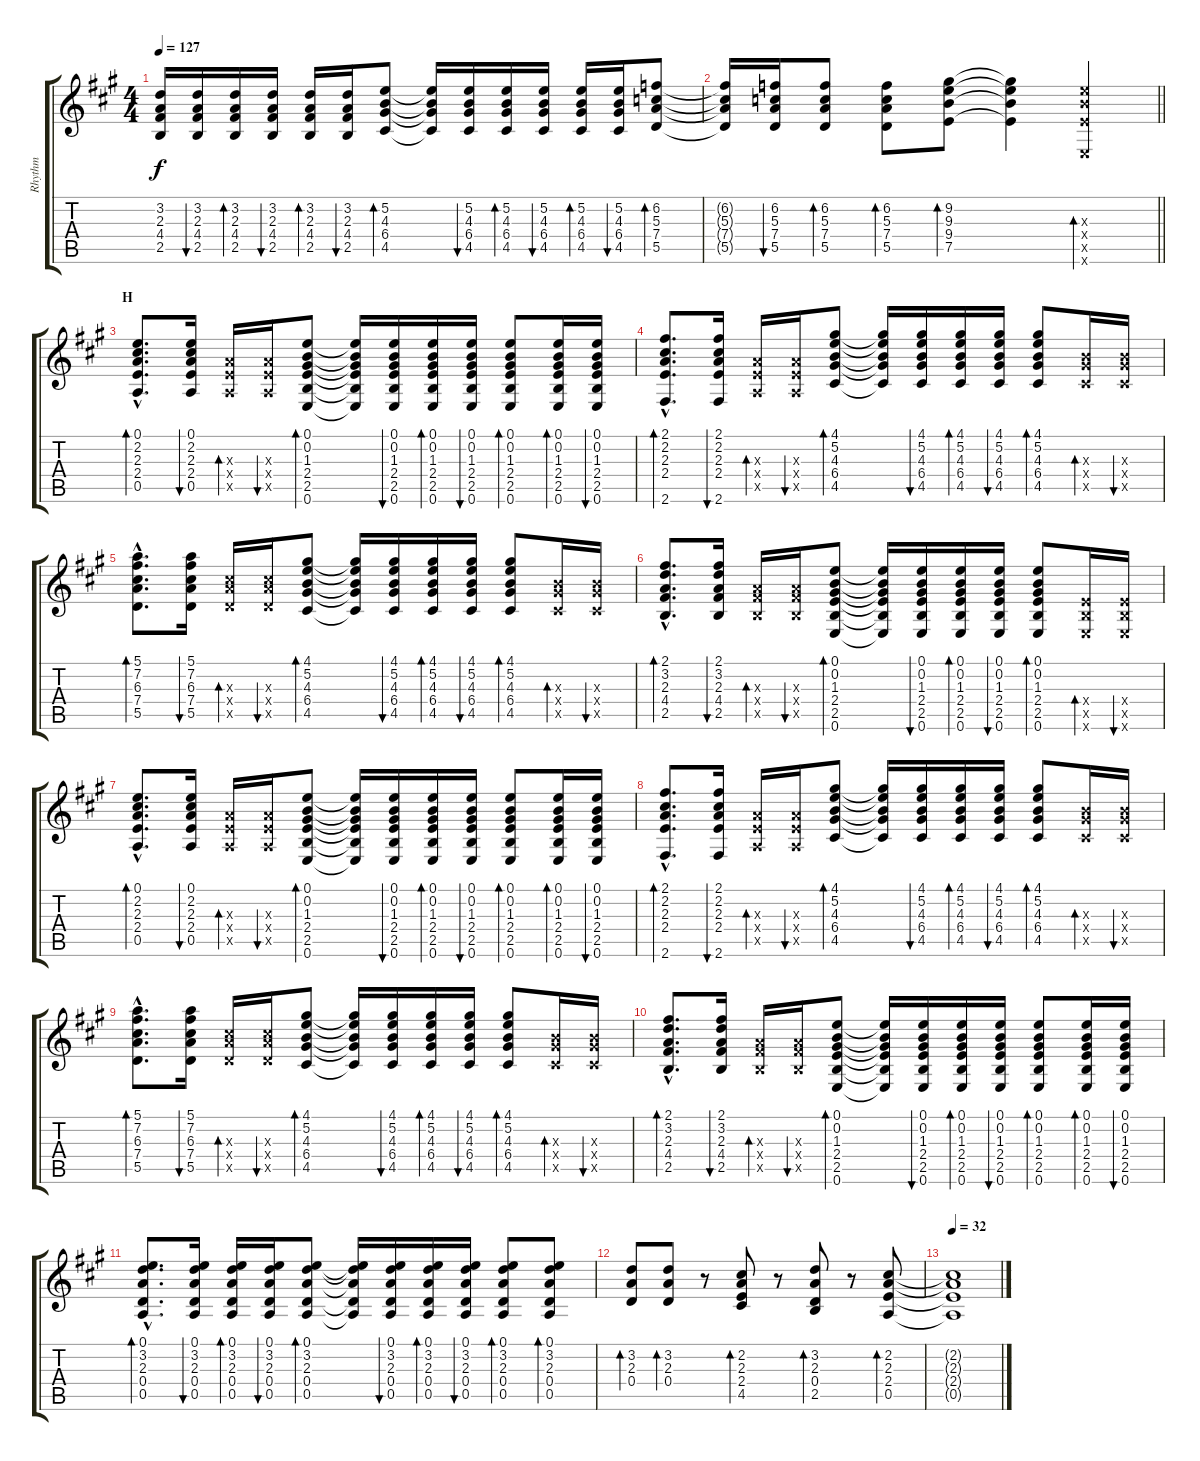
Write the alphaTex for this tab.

\track ("Rhythm" "Rhythm") {instrument acousticguitarnylon}
\staff {score tabs}
\tuning (E4 B3 G3 D3 A2 E2) {hide}
\ts (4 4)
\tempo 127
\clef g2
\ks a
(3.2{t} 2.3{t} 4.4{t} 2.5{t}).16{dy f} (3.2 2.3 4.4 2.5).16{bu 30} (3.2 2.3 4.4 2.5).16{bd 30} (3.2 2.3 4.4 2.5).16{bu 30} (3.2 2.3 4.4 2.5).16{bd 30} (3.2 2.3 4.4 2.5).16{bu 30} (5.2 4.3 6.4 4.5).8{bd 30} (5.2{t} 4.3{t} 6.4{t} 4.5{t}).16 (5.2 4.3 6.4 4.5).16{bu 30} (5.2 4.3 6.4 4.5).16{bd 30} (5.2 4.3 6.4 4.5).16{bu 30} (5.2 4.3 6.4 4.5).16{bd 30} (5.2 4.3 6.4 4.5).16{bu 30} (6.2 5.3 7.4 5.5).8{bd 30} |
\barLineRight lightlight
(6.2{t} 5.3{t} 7.4{t} 5.5{t}).16 (6.2 5.3 7.4 5.5).16{bu 30} (6.2 5.3 7.4 5.5).8{bd 30} (6.2 5.3 7.4 5.5).8{bd 30} (9.2 9.3 9.4 7.5).8{bd 30} (9.2{t} 9.3{t} 9.4{t} 7.5{t}).4 (9.3{x} 9.4{x} 7.5{x} 0.6{x}).4{bd 30} |
\section ("" "H")
(0.1{hac} 2.2{hac} 2.3{hac} 2.4{hac} 0.5{hac}).8{d bd 30} (0.1 2.2 2.3 2.4 0.5).16{bu 30} (2.3{x} 2.4{x} 0.5{x}).16{bd 30} (2.3{x} 2.4{x} 0.5{x}).16{bu 30} (0.1 0.2 1.3 2.4 2.5 0.6).8{bd 30} (0.1{t} 0.2{t} 1.3{t} 2.4{t} 2.5{t} 0.6{t}).16 (0.1 0.2 1.3 2.4 2.5 0.6).16{bu 30} (0.1 0.2 1.3 2.4 2.5 0.6).16{bd 30} (0.1 0.2 1.3 2.4 2.5 0.6).16{bu 30} (0.1 0.2 1.3 2.4 2.5 0.6).8{bd 30} (0.1 0.2 1.3 2.4 2.5 0.6).16{bd 30} (0.1 0.2 1.3 2.4 2.5 0.6).16{bu 30} |
(2.1{hac} 2.2{hac} 2.3{hac} 2.4{hac} 2.6{hac}).8{d bd 30} (2.1 2.2 2.3 2.4 2.6).16{bu 30} (2.3{x} 2.4{x} 0.5{x}).16{bd 30} (2.3{x} 2.4{x} 0.5{x}).16{bu 30} (4.1 5.2 4.3 6.4 4.5).8{bd 30} (4.1{t} 5.2{t} 4.3{t} 6.4{t} 4.5{t}).16 (4.1 5.2 4.3 6.4 4.5).16{bu 30} (4.1 5.2 4.3 6.4 4.5).16{bd 30} (4.1 5.2 4.3 6.4 4.5).16{bu 30} (4.1 5.2 4.3 6.4 4.5).8{bd 30} (4.3{x} 6.4{x} 4.5{x}).16{bd 30} (4.3{x} 6.4{x} 4.5{x}).16{bu 30} |
(5.1{hac} 7.2{hac} 6.3{hac} 7.4{hac} 5.5{hac}).8{d bd 30} (5.1 7.2 6.3 7.4 5.5).16{bu 30} (6.3{x} 7.4{x} 5.5{x}).16{bd 30} (6.3{x} 7.4{x} 5.5{x}).16{bu 30} (4.1 5.2 4.3 6.4 4.5).8{bd 30} (4.1{t} 5.2{t} 4.3{t} 6.4{t} 4.5{t}).16 (4.1 5.2 4.3 6.4 4.5).16{bu 30} (4.1 5.2 4.3 6.4 4.5).16{bd 30} (4.1 5.2 4.3 6.4 4.5).16{bu 30} (4.1 5.2 4.3 6.4 4.5).8{bd 30} (4.3{x} 6.4{x} 4.5{x}).16{bd 30} (4.3{x} 6.4{x} 4.5{x}).16{bu 30} |
(2.1{hac} 3.2{hac} 2.3{hac} 4.4{hac} 2.5{hac}).8{d bd 30} (2.1 3.2 2.3 4.4 2.5).16{bu 30} (2.3{x} 4.4{x} 2.5{x}).16{bd 30} (2.3{x} 4.4{x} 2.5{x}).16{bu 30} (0.1 0.2 1.3 2.4 2.5 0.6).8{bd 30} (0.1{t} 0.2{t} 1.3{t} 2.4{t} 2.5{t} 0.6{t}).16 (0.1 0.2 1.3 2.4 2.5 0.6).16{bu 30} (0.1 0.2 1.3 2.4 2.5 0.6).16{bd 30} (0.1 0.2 1.3 2.4 2.5 0.6).16{bu 30} (0.1 0.2 1.3 2.4 2.5 0.6).8{bd 30} (2.4{x} 2.5{x} 0.6{x}).16{bd 30} (2.4{x} 2.5{x} 0.6{x}).16{bu 30} |
(0.1{hac} 2.2{hac} 2.3{hac} 2.4{hac} 0.5{hac}).8{d bd 30} (0.1 2.2 2.3 2.4 0.5).16{bu 30} (2.3{x} 2.4{x} 0.5{x}).16{bd 30} (2.3{x} 2.4{x} 0.5{x}).16{bu 30} (0.1 0.2 1.3 2.4 2.5 0.6).8{bd 30} (0.1{t} 0.2{t} 1.3{t} 2.4{t} 2.5{t} 0.6{t}).16 (0.1 0.2 1.3 2.4 2.5 0.6).16{bu 30} (0.1 0.2 1.3 2.4 2.5 0.6).16{bd 30} (0.1 0.2 1.3 2.4 2.5 0.6).16{bu 30} (0.1 0.2 1.3 2.4 2.5 0.6).8{bd 30} (0.1 0.2 1.3 2.4 2.5 0.6).16{bd 30} (0.1 0.2 1.3 2.4 2.5 0.6).16{bu 30} |
(2.1{hac} 2.2{hac} 2.3{hac} 2.4{hac} 2.6{hac}).8{d bd 30} (2.1 2.2 2.3 2.4 2.6).16{bu 30} (2.3{x} 2.4{x} 0.5{x}).16{bd 30} (2.3{x} 2.4{x} 0.5{x}).16{bu 30} (4.1 5.2 4.3 6.4 4.5).8{bd 30} (4.1{t} 5.2{t} 4.3{t} 6.4{t} 4.5{t}).16 (4.1 5.2 4.3 6.4 4.5).16{bu 30} (4.1 5.2 4.3 6.4 4.5).16{bd 30} (4.1 5.2 4.3 6.4 4.5).16{bu 30} (4.1 5.2 4.3 6.4 4.5).8{bd 30} (4.3{x} 6.4{x} 4.5{x}).16{bd 30} (4.3{x} 6.4{x} 4.5{x}).16{bu 30} |
(5.1{hac} 7.2{hac} 6.3{hac} 7.4{hac} 5.5{hac}).8{d bd 30} (5.1 7.2 6.3 7.4 5.5).16{bu 30} (6.3{x} 7.4{x} 5.5{x}).16{bd 30} (6.3{x} 7.4{x} 5.5{x}).16{bu 30} (4.1 5.2 4.3 6.4 4.5).8{bd 30} (4.1{t} 5.2{t} 4.3{t} 6.4{t} 4.5{t}).16 (4.1 5.2 4.3 6.4 4.5).16{bu 30} (4.1 5.2 4.3 6.4 4.5).16{bd 30} (4.1 5.2 4.3 6.4 4.5).16{bu 30} (4.1 5.2 4.3 6.4 4.5).8{bd 30} (4.3{x} 6.4{x} 4.5{x}).16{bd 30} (4.3{x} 6.4{x} 4.5{x}).16{bu 30} |
(2.1{hac} 3.2{hac} 2.3{hac} 4.4{hac} 2.5{hac}).8{d bd 30} (2.1 3.2 2.3 4.4 2.5).16{bu 30} (2.3{x} 4.4{x} 2.5{x}).16{bd 30} (2.3{x} 4.4{x} 2.5{x}).16{bu 30} (0.1 0.2 1.3 2.4 2.5 0.6).8{bd 30} (0.1{t} 0.2{t} 1.3{t} 2.4{t} 2.5{t} 0.6{t}).16 (0.1 0.2 1.3 2.4 2.5 0.6).16{bu 30} (0.1 0.2 1.3 2.4 2.5 0.6).16{bd 30} (0.1 0.2 1.3 2.4 2.5 0.6).16{bu 30} (0.1 0.2 1.3 2.4 2.5 0.6).8{bd 30} (0.1 0.2 1.3 2.4 2.5 0.6).16{bd 30} (0.1 0.2 1.3 2.4 2.5 0.6).16{bu 30} |
(0.1{hac} 3.2{hac} 2.3{hac} 0.4{hac} 0.5{hac}).8{d bd 30} (0.1 3.2 2.3 0.4 0.5).16{bu 30} (0.1 3.2 2.3 0.4 0.5).16{bd 30} (0.1 3.2 2.3 0.4 0.5).16{bu 30} (0.1 3.2 2.3 0.4 0.5).8{bd 30} (0.1{t} 3.2{t} 2.3{t} 0.4{t} 0.5{t}).16 (0.1 3.2 2.3 0.4 0.5).16{bu 30} (0.1 3.2 2.3 0.4 0.5).16{bd 30} (0.1 3.2 2.3 0.4 0.5).16{bu 30} (0.1 3.2 2.3 0.4 0.5).8{bd 30} (0.1 3.2 2.3 0.4 0.5).8{bd 30} |
(3.2 2.3 0.4).8{bd 30} (3.2 2.3 0.4).8{bd 30} r.8 (2.2 2.3 2.4 4.5).8{bd 30} r.8 (3.2 2.3 0.4 2.5).8{bd 30} r.8 (2.2 2.3 2.4 0.5).8{bd 30} |
\tempo 32
(2.2{t} 2.3{t} 2.4{t} 0.5{t}).1
